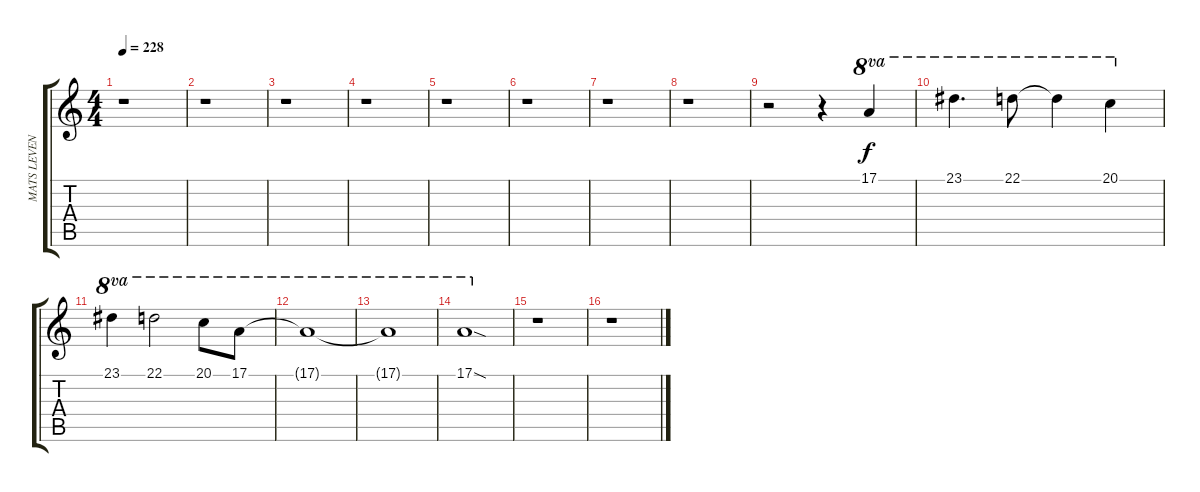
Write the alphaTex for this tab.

\track ("MATS LEVEN" "MATS LEVEN") {instrument lead6voice}
\staff {score tabs}
\tuning (E4 B3 G3 D3 A2 E2) {hide}
\ts (4 4)
\tempo 228
\clef g2
\ks c
r.1{dy f} |
r.1 |
r.1 |
r.1 |
r.1 |
r.1 |
r.1 |
r.1 |
r.2 r.4 17.1.4{ot 8va} |
23.1.4{d ot 8va} 22.1.8{ot 8va} 22.1{t}.4{ot 8va} 20.1.4{ot 8va} |
23.1.4{ot 8va} 22.1.2{ot 8va} 20.1.8{ot 8va} 17.1.8{ot 8va} |
17.1{t}.1{ot 8va} |
17.1{t}.1{ot 8va} |
17.1{sod}.1{ot 8va} |
r.1 |
r.1
